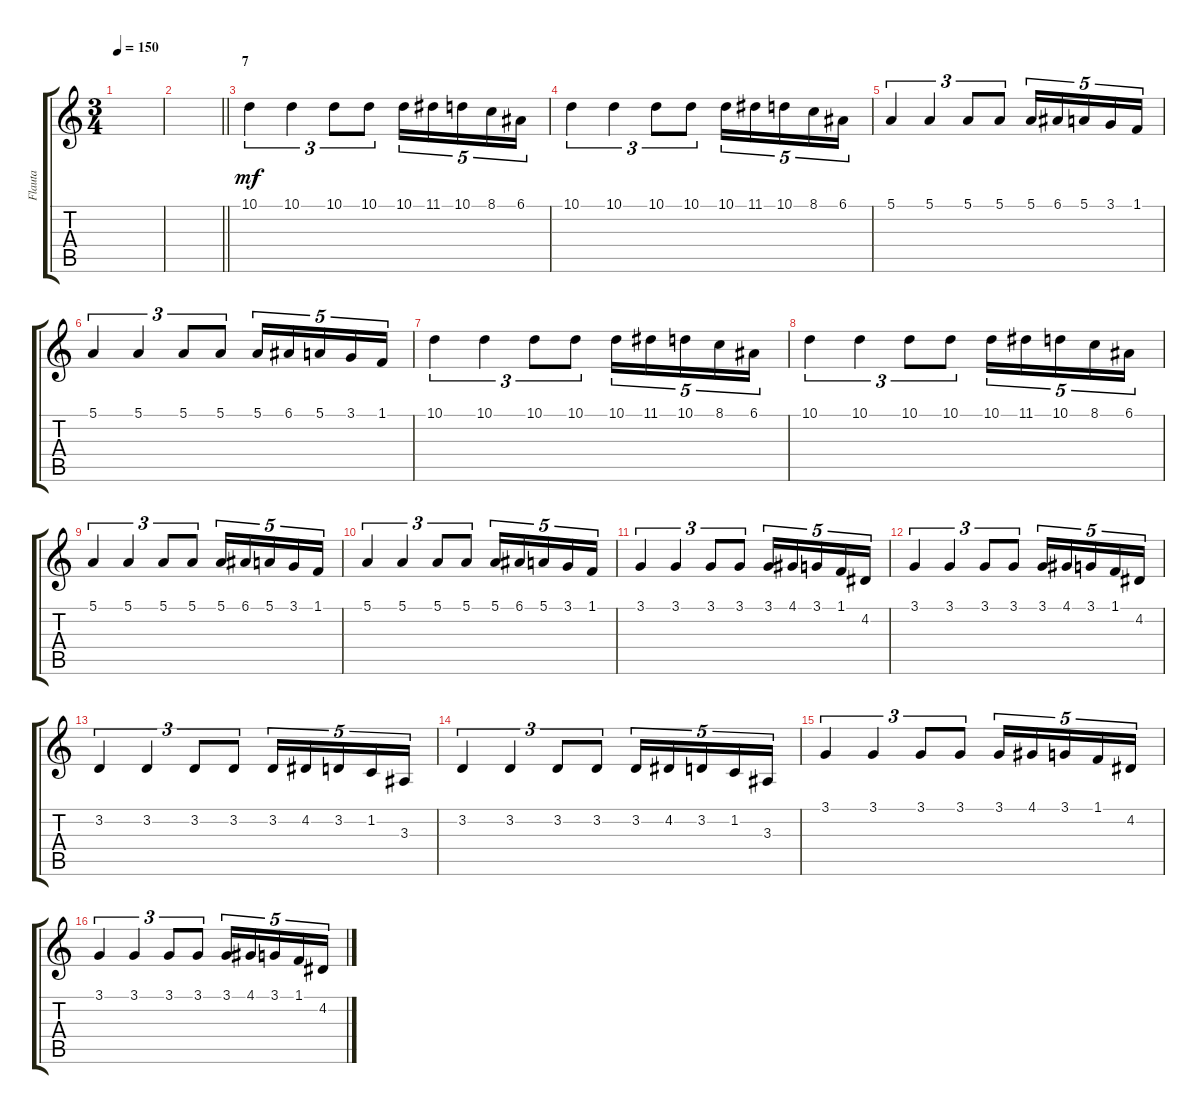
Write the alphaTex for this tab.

\track ("Flauta" "Flauta") {instrument flute}
\staff {score tabs}
\tuning (E4 B3 G3 D3 A2 E2) {hide}
\ts (3 4)
\tempo 150
\clef g2
\ks c
|
\barLineRight lightlight
|
\section ("" "7")
10.1.4{tu (3 2) dy mf} 10.1.4{tu (3 2)} 10.1.8{tu (3 2)} 10.1.8{tu (3 2)} 10.1.16{tu (5 4)} 11.1.16{tu (5 4)} 10.1.16{tu (5 4)} 8.1.16{tu (5 4)} 6.1.16{tu (5 4)} |
10.1.4{tu (3 2)} 10.1.4{tu (3 2)} 10.1.8{tu (3 2)} 10.1.8{tu (3 2)} 10.1.16{tu (5 4)} 11.1.16{tu (5 4)} 10.1.16{tu (5 4)} 8.1.16{tu (5 4)} 6.1.16{tu (5 4)} |
5.1.4{tu (3 2)} 5.1.4{tu (3 2)} 5.1.8{tu (3 2)} 5.1.8{tu (3 2)} 5.1.16{tu (5 4)} 6.1.16{tu (5 4)} 5.1.16{tu (5 4)} 3.1.16{tu (5 4)} 1.1.16{tu (5 4)} |
5.1.4{tu (3 2)} 5.1.4{tu (3 2)} 5.1.8{tu (3 2)} 5.1.8{tu (3 2)} 5.1.16{tu (5 4)} 6.1.16{tu (5 4)} 5.1.16{tu (5 4)} 3.1.16{tu (5 4)} 1.1.16{tu (5 4)} |
10.1.4{tu (3 2)} 10.1.4{tu (3 2)} 10.1.8{tu (3 2)} 10.1.8{tu (3 2)} 10.1.16{tu (5 4)} 11.1.16{tu (5 4)} 10.1.16{tu (5 4)} 8.1.16{tu (5 4)} 6.1.16{tu (5 4)} |
10.1.4{tu (3 2)} 10.1.4{tu (3 2)} 10.1.8{tu (3 2)} 10.1.8{tu (3 2)} 10.1.16{tu (5 4)} 11.1.16{tu (5 4)} 10.1.16{tu (5 4)} 8.1.16{tu (5 4)} 6.1.16{tu (5 4)} |
5.1.4{tu (3 2)} 5.1.4{tu (3 2)} 5.1.8{tu (3 2)} 5.1.8{tu (3 2)} 5.1.16{tu (5 4)} 6.1.16{tu (5 4)} 5.1.16{tu (5 4)} 3.1.16{tu (5 4)} 1.1.16{tu (5 4)} |
5.1.4{tu (3 2)} 5.1.4{tu (3 2)} 5.1.8{tu (3 2)} 5.1.8{tu (3 2)} 5.1.16{tu (5 4)} 6.1.16{tu (5 4)} 5.1.16{tu (5 4)} 3.1.16{tu (5 4)} 1.1.16{tu (5 4)} |
3.1.4{tu (3 2)} 3.1.4{tu (3 2)} 3.1.8{tu (3 2)} 3.1.8{tu (3 2)} 3.1.16{tu (5 4)} 4.1.16{tu (5 4)} 3.1.16{tu (5 4)} 1.1.16{tu (5 4)} 4.2.16{tu (5 4)} |
3.1.4{tu (3 2)} 3.1.4{tu (3 2)} 3.1.8{tu (3 2)} 3.1.8{tu (3 2)} 3.1.16{tu (5 4)} 4.1.16{tu (5 4)} 3.1.16{tu (5 4)} 1.1.16{tu (5 4)} 4.2.16{tu (5 4)} |
3.2.4{tu (3 2)} 3.2.4{tu (3 2)} 3.2.8{tu (3 2)} 3.2.8{tu (3 2)} 3.2.16{tu (5 4)} 4.2.16{tu (5 4)} 3.2.16{tu (5 4)} 1.2.16{tu (5 4)} 3.3.16{tu (5 4)} |
3.2.4{tu (3 2)} 3.2.4{tu (3 2)} 3.2.8{tu (3 2)} 3.2.8{tu (3 2)} 3.2.16{tu (5 4)} 4.2.16{tu (5 4)} 3.2.16{tu (5 4)} 1.2.16{tu (5 4)} 3.3.16{tu (5 4)} |
3.1.4{tu (3 2)} 3.1.4{tu (3 2)} 3.1.8{tu (3 2)} 3.1.8{tu (3 2)} 3.1.16{tu (5 4)} 4.1.16{tu (5 4)} 3.1.16{tu (5 4)} 1.1.16{tu (5 4)} 4.2.16{tu (5 4)} |
3.1.4{tu (3 2)} 3.1.4{tu (3 2)} 3.1.8{tu (3 2)} 3.1.8{tu (3 2)} 3.1.16{tu (5 4)} 4.1.16{tu (5 4)} 3.1.16{tu (5 4)} 1.1.16{tu (5 4)} 4.2.16{tu (5 4)}
